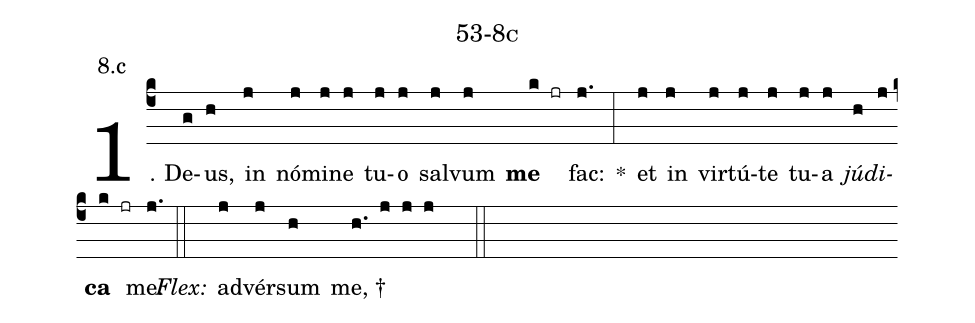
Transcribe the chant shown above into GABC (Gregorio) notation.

name: 53-8c;
annotation: 8.c;
%%
(c4)1. De(g)us,(h) in(j) nó(j)mi(j)ne(j) tu(j)o(j) sal(j)vum(j) <b>me</b>(k jr) fac:(j.) *(:) et(j) in(j) vir(j)tú(j)te(j) tu(j)a(j) <i>jú</i>(h)<i>di</i>(j)<b>ca</b>(k jr) me.(j.) (::)
<i>Flex:</i>()  ad(j)vér(j)sum(h) me, †(h. j j j  ::)
